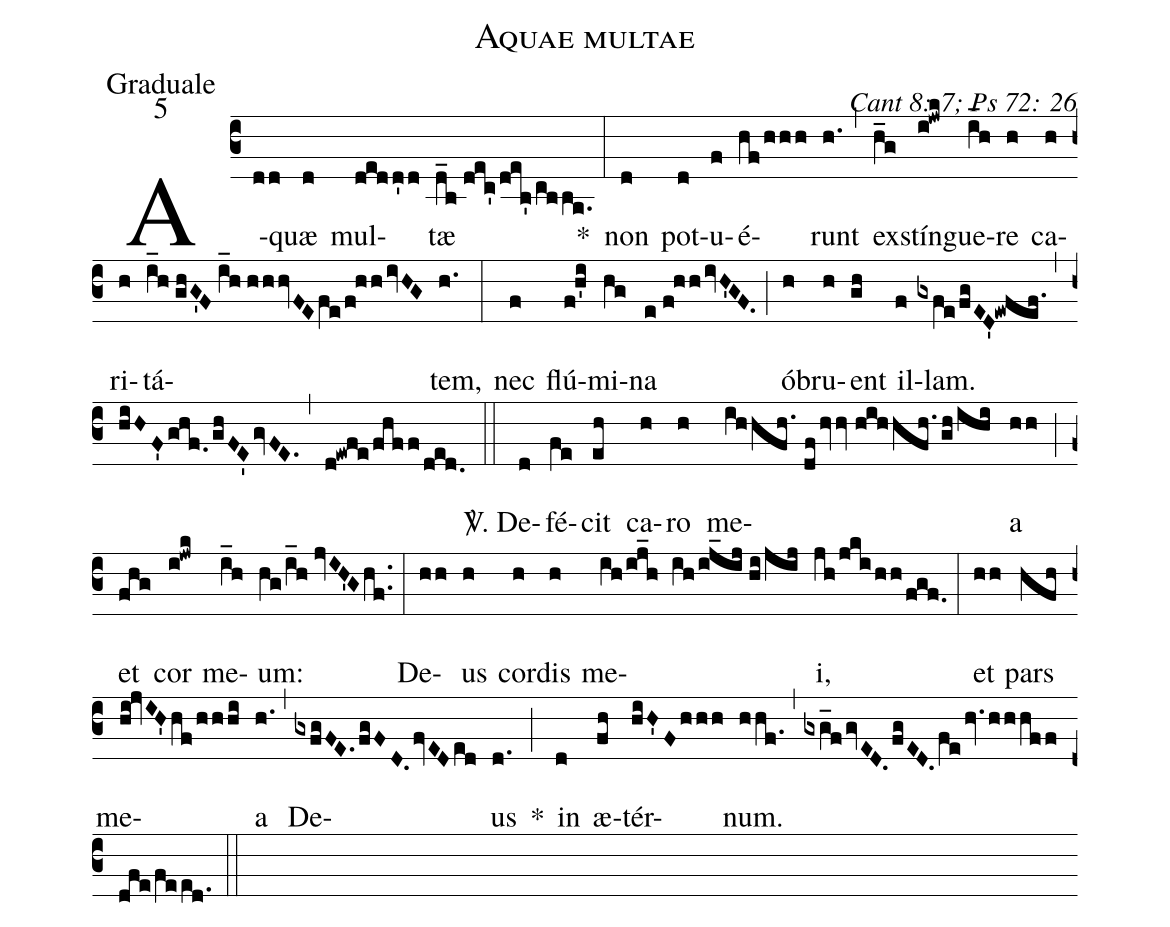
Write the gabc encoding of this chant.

name: Aquae multae;
office-part: Graduale;
mode: 5;
commentary: Cant 8: 7; Ps 72: 26;
%%
(c3) A(dd)quæ(d) mul(dedd'd)tæ(d_b//dec'/deb'/cbba.) *(:)
non(d) pot(d)u(f)é(hf/hhh)runt(h.) (,) ex(h_g)stín(i!jwk)gue(i_h)re(h) ca(h)ri(h)tá(i_h//ghG'F//i_h//hhhvFE/fe/f!hh/ivHG)tem,(h.) (:)
nec(f) flú(f!h'i)mi(hg)na(e//f!hh/ivH'GF.) (;) ób(h)ru(h)ent(gh) il(f)lam.(gxfe/fgED'!ewfef.) (,) (hiHF'/ghf./ghFE'/gvFE.) (,) (d!ewfe/fhff/ded.) (::)
<sp>V/</sp>. De(d)fé(fe)cit(eh) ca(h)ro(h) me(ihhfh.//df/hvv//hihhfh./gh/ihi)a(hh) (;) et(fhg) cor(i!jwk) me(i_h)um:(hg/i_h//jvIH'Ghf..) (:)
De(hh)us(h) cor(h)dis(h) me(ih/ij_h ih/ij_ij//hi/jij)i,(jh/jki/hh/fgf.) (:)
et(hh) pars(hfh) me(hi!jvIH'hf/hhhi)a(h.) (,) De(gxfgFE./fgFD./fvED/ed)us(d.) *(;) in(d) æ(fh)tér(hiH'F/hhh)num.(hhf.) (,) (gxg_f/gvED./fgED./fe/hv.hhhff//dfe/feed.) (::)
